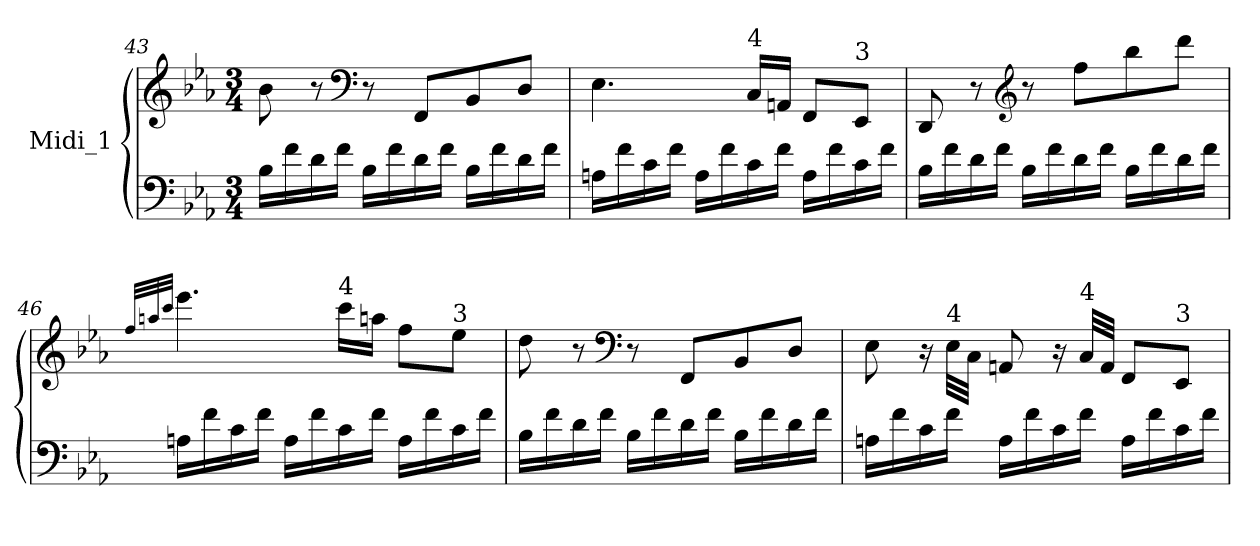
**kern	**kern
*part1	*part1
*staff2	*staff1
*I"Midi_1	*
!!LO:LB:g=z
*clefF4	*clefG2
*k[b-e-a-]	*k[b-e-a-]
*E-:	*E-:
*M3/4	*M3/4
=43	=43
16B-\LL	8b-\
16f\	.
16d\	8r
16f\JJ	.
*	*clefF4
16B-\LL	8r
16f\	.
16d\	8FF/L
16f\JJ	.
16B-\LL	8BB-/
16f\	.
16d\	8D/J
16f\JJ	.
=44	=44
16An\LL	4.E-\
16f\	.
16c\	.
16f\JJ	.
16A\LL	.
16f\	.
!	!LO:TX:a:t=4
16c\	16C/LL
16f\JJ	16AAn/JJ
16A\LL	8FF/L
16f\	.
!	!LO:TX:a:t=3
16c\	8EE-/J
16f\JJ	.
=45	=45
16B-\LL	8DD/
16f\	.
16d\	8r
16f\JJ	.
*	*clefG2
16B-\LL	8r
16f\	.
16d\	8ff\L
16f\JJ	.
16B-\LL	8bb-\
16f\	.
16d\	8ddd\J
16f\JJ	.
!!LO:LB:g=z
=46	=46
.	32qff/LLL
.	32qaan/
.	32qccc/JJJ
16An\LL	4.eee-\
16f\	.
16c\	.
16f\JJ	.
16A\LL	.
16f\	.
!	!LO:TX:a:t=4
16c\	16ccc\LL
16f\JJ	16aa\JJ
16A\LL	8ff\L
16f\	.
!	!LO:TX:a:t=3
16c\	8ee-\J
16f\JJ	.
=47	=47
16B-\LL	8dd\
16f\	.
16d\	8r
16f\JJ	.
*	*clefF4
16B-\LL	8r
16f\	.
16d\	8FF/L
16f\JJ	.
16B-\LL	8BB-/
16f\	.
16d\	8D/J
16f\JJ	.
!!LO:LB:g=z
=48	=48
16An\LL	8E-\
16f\	.
16c\	16r
!	!LO:TX:a:t=4
16f\JJ	32E-\LLL
.	32C\JJJ
16A\LL	8AAn/
16f\	.
16c\	16r
!	!LO:TX:a:t=4
16f\JJ	32C/LLL
.	32AA/JJJ
16A\LL	8FF/L
16f\	.
!	!LO:TX:a:t=3
16c\	8EE-/J
16f\JJ	.
=	=
*-	*-
